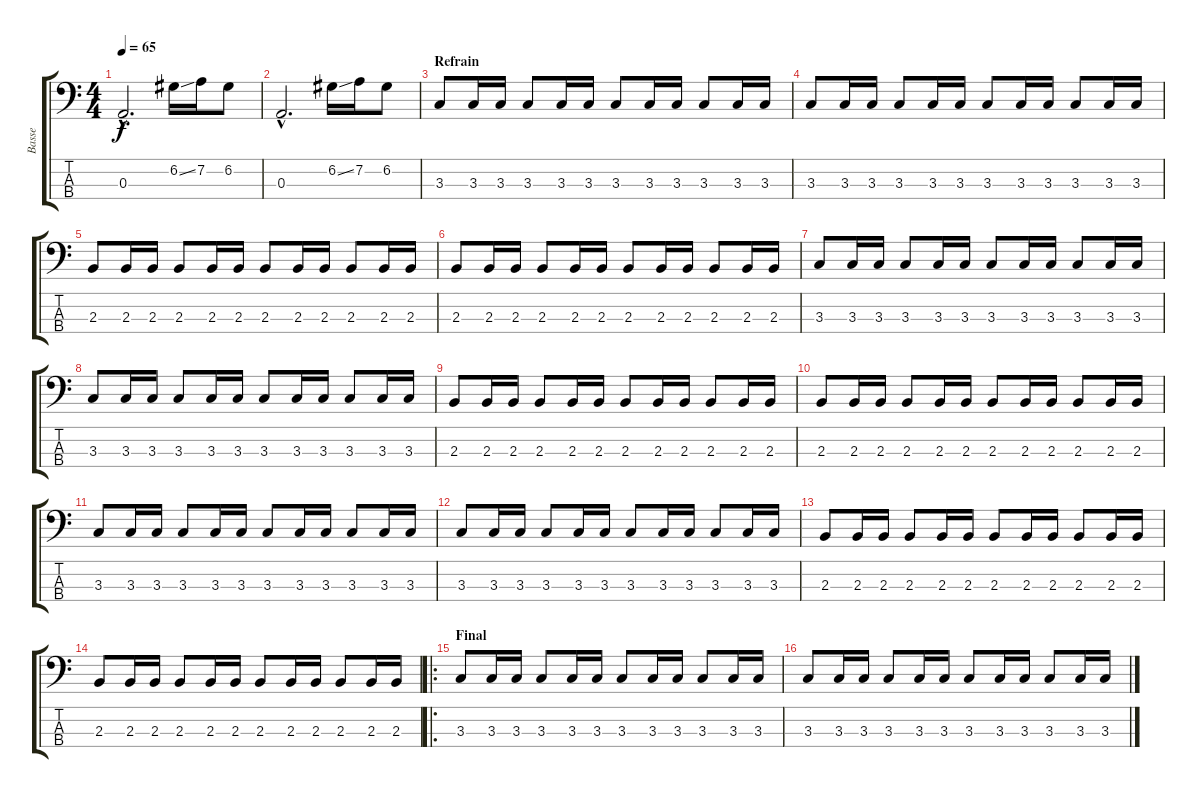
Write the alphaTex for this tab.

\track ("Basse" "Basse") {instrument electricbassfinger}
\staff {score tabs}
\tuning (G2 D2 A1 E1) {hide}
\ts (4 4)
\tempo 65
\clef f4
\ks c
0.3{hac}.2{d dy f} 6.2{ss}.16 7.2.16 6.2.8 |
0.3{hac}.2{d} 6.2{ss}.16 7.2.16 6.2.8 |
\section ("" "Refrain")
3.3.8 3.3.16 3.3.16 3.3.8 3.3.16 3.3.16 3.3.8 3.3.16 3.3.16 3.3.8 3.3.16 3.3.16 |
3.3.8 3.3.16 3.3.16 3.3.8 3.3.16 3.3.16 3.3.8 3.3.16 3.3.16 3.3.8 3.3.16 3.3.16 |
2.3.8 2.3.16 2.3.16 2.3.8 2.3.16 2.3.16 2.3.8 2.3.16 2.3.16 2.3.8 2.3.16 2.3.16 |
2.3.8 2.3.16 2.3.16 2.3.8 2.3.16 2.3.16 2.3.8 2.3.16 2.3.16 2.3.8 2.3.16 2.3.16 |
3.3.8 3.3.16 3.3.16 3.3.8 3.3.16 3.3.16 3.3.8 3.3.16 3.3.16 3.3.8 3.3.16 3.3.16 |
3.3.8 3.3.16 3.3.16 3.3.8 3.3.16 3.3.16 3.3.8 3.3.16 3.3.16 3.3.8 3.3.16 3.3.16 |
2.3.8 2.3.16 2.3.16 2.3.8 2.3.16 2.3.16 2.3.8 2.3.16 2.3.16 2.3.8 2.3.16 2.3.16 |
2.3.8 2.3.16 2.3.16 2.3.8 2.3.16 2.3.16 2.3.8 2.3.16 2.3.16 2.3.8 2.3.16 2.3.16 |
3.3.8 3.3.16 3.3.16 3.3.8 3.3.16 3.3.16 3.3.8 3.3.16 3.3.16 3.3.8 3.3.16 3.3.16 |
3.3.8 3.3.16 3.3.16 3.3.8 3.3.16 3.3.16 3.3.8 3.3.16 3.3.16 3.3.8 3.3.16 3.3.16 |
2.3.8 2.3.16 2.3.16 2.3.8 2.3.16 2.3.16 2.3.8 2.3.16 2.3.16 2.3.8 2.3.16 2.3.16 |
2.3.8 2.3.16 2.3.16 2.3.8 2.3.16 2.3.16 2.3.8 2.3.16 2.3.16 2.3.8 2.3.16 2.3.16 |
\ro
\section ("" "Final")
3.3.8 3.3.16 3.3.16 3.3.8 3.3.16 3.3.16 3.3.8 3.3.16 3.3.16 3.3.8 3.3.16 3.3.16 |
3.3.8 3.3.16 3.3.16 3.3.8 3.3.16 3.3.16 3.3.8 3.3.16 3.3.16 3.3.8 3.3.16 3.3.16
